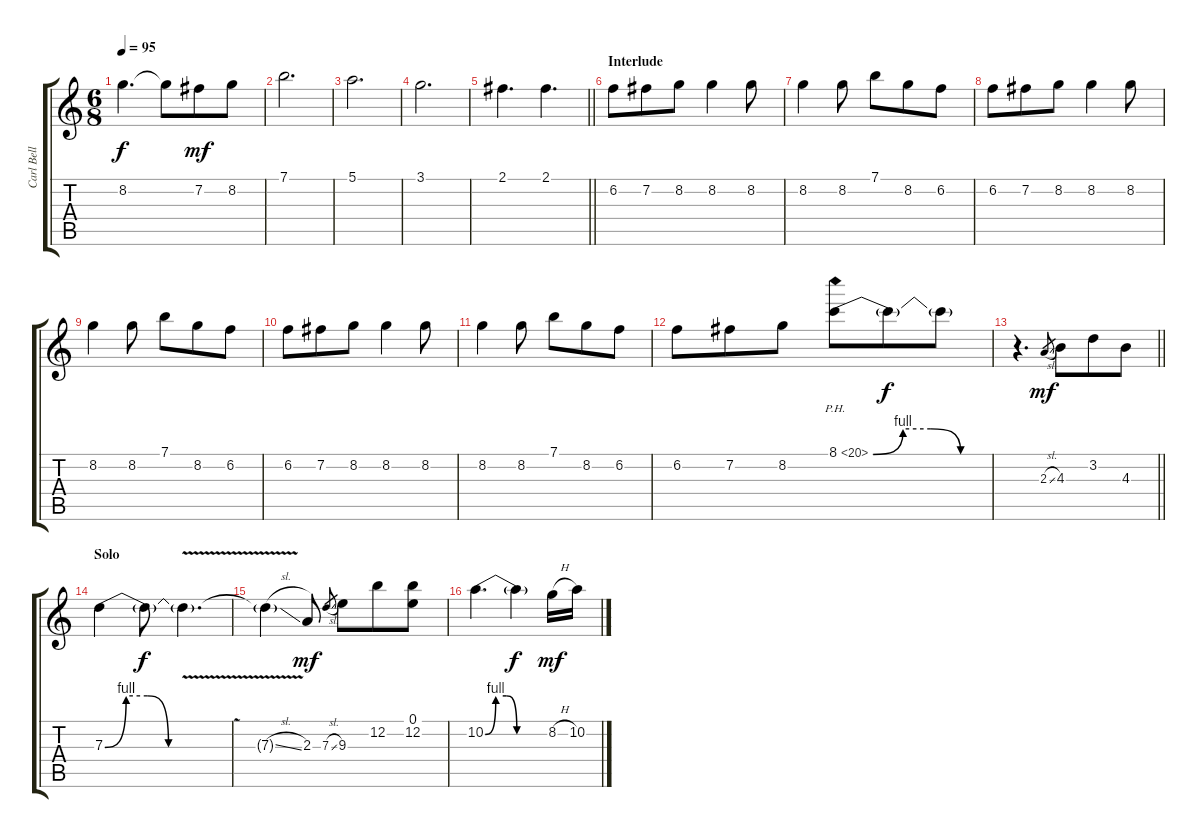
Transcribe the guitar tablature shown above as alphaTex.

\track ("Carl Bell (Lead Guitar)" "Carl Bell ") {instrument distortionguitar}
\staff {score tabs}
\tuning (E4 B3 G3 D3 A2 D2) {hide}
\ts (6 8)
\tempo 95
\clef g2
\ks c
8.2{t}.4{d dy f} 8.2{t}.8 7.2.8{dy mf} 8.2.8 |
7.1.2{d} |
5.1.2{d} |
3.1.2{d} |
\barLineRight lightlight
2.1.4{d} 2.1.4{d} |
\section ("" "Interlude")
6.2.8 7.2.8 8.2.8 8.2.4 8.2.8 |
8.2.4 8.2.8 7.1.8 8.2.8 6.2.8 |
6.2.8 7.2.8 8.2.8 8.2.4 8.2.8 |
8.2.4 8.2.8 7.1.8 8.2.8 6.2.8 |
6.2.8 7.2.8 8.2.8 8.2.4 8.2.8 |
8.2.4 8.2.8 7.1.8 8.2.8 6.2.8 |
6.2.8 7.2.8 8.2.8 8.1{be (custom 0 0 15 4 29 4 44 0 60 0) ph 12}.8 8.1{t}.8{dy f} 8.1{t}.8 |
\barLineRight lightlight
r.4{d} 2.3{sl}.8{gr dy mf} 4.3.8{volume 16} 3.2.8 4.3.8 |
\section ("" "Solo")
7.3{be (custom 0 0 10 4 20 4 30 0 60 0)}.4 7.3{t}.8{dy f} 7.3{v t}.4{d} |
7.3{sl t}.4 2.3.8{dy mf} 7.3{sl}.8{gr} 9.3.8 12.2.8 (0.1 12.2).8 |
10.2{be (custom 0 0 10 4 20 4 30 0 60 0)}.4{d} 10.2{t}.4{dy f} 8.2{h}.16{dy mf} 10.2.16
